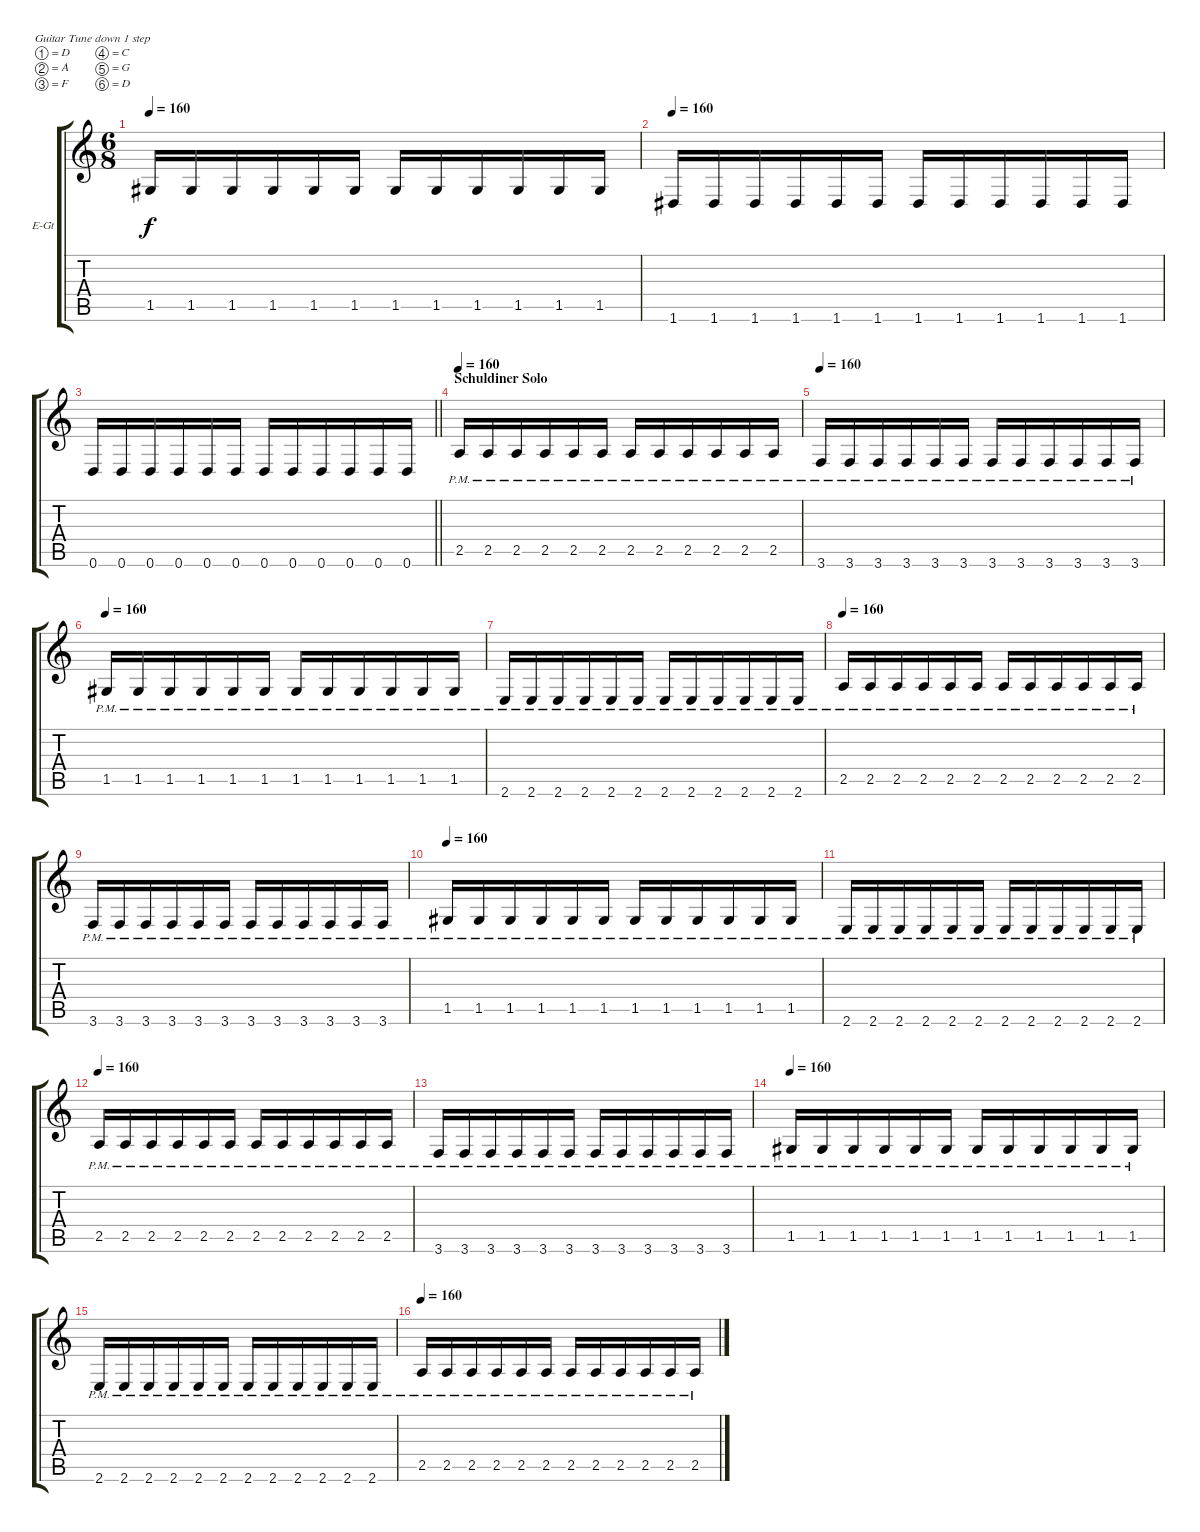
\bracketExtendMode groupsimilarinstruments
\firstSystemTrackNameOrientation horizontal
\otherSystemsTrackNameOrientation horizontal
\track ("Rhythm" "E-Gt") {instrument distortionguitar}
\staff {score tabs}
\tuning (D4 A3 F3 C3 G2 D2)
\ts (6 8)
\tempo 160
\clef g2
\ks c
1.5.16{dy f} 1.5.16 1.5.16 1.5.16 1.5.16 1.5.16 1.5.16 1.5.16 1.5.16 1.5.16 1.5.16 1.5.16 |
\tempo 160
1.6.16 1.6.16 1.6.16 1.6.16 1.6.16 1.6.16 1.6.16 1.6.16 1.6.16 1.6.16 1.6.16 1.6.16 |
\barLineRight lightlight
0.6.16 0.6.16 0.6.16 0.6.16 0.6.16 0.6.16 0.6.16 0.6.16 0.6.16 0.6.16 0.6.16 0.6.16 |
\section ("" "Schuldiner Solo")
\tempo 160
2.5{pm}.16 2.5{pm}.16 2.5{pm}.16 2.5{pm}.16 2.5{pm}.16 2.5{pm}.16 2.5{pm}.16 2.5{pm}.16 2.5{pm}.16 2.5{pm}.16 2.5{pm}.16 2.5{pm}.16 |
\tempo 160
3.6{pm}.16 3.6{pm}.16 3.6{pm}.16 3.6{pm}.16 3.6{pm}.16 3.6{pm}.16 3.6{pm}.16 3.6{pm}.16 3.6{pm}.16 3.6{pm}.16 3.6{pm}.16 3.6{pm}.16 |
\tempo 160
1.5{pm}.16 1.5{pm}.16 1.5{pm}.16 1.5{pm}.16 1.5{pm}.16 1.5{pm}.16 1.5{pm}.16 1.5{pm}.16 1.5{pm}.16 1.5{pm}.16 1.5{pm}.16 1.5{pm}.16 |
2.6{pm}.16 2.6{pm}.16 2.6{pm}.16 2.6{pm}.16 2.6{pm}.16 2.6{pm}.16 2.6{pm}.16 2.6{pm}.16 2.6{pm}.16 2.6{pm}.16 2.6{pm}.16 2.6{pm}.16 |
\tempo 160
2.5{pm}.16 2.5{pm}.16 2.5{pm}.16 2.5{pm}.16 2.5{pm}.16 2.5{pm}.16 2.5{pm}.16 2.5{pm}.16 2.5{pm}.16 2.5{pm}.16 2.5{pm}.16 2.5{pm}.16 |
3.6{pm}.16 3.6{pm}.16 3.6{pm}.16 3.6{pm}.16 3.6{pm}.16 3.6{pm}.16 3.6{pm}.16 3.6{pm}.16 3.6{pm}.16 3.6{pm}.16 3.6{pm}.16 3.6{pm}.16 |
\tempo 160
1.5{pm}.16 1.5{pm}.16 1.5{pm}.16 1.5{pm}.16 1.5{pm}.16 1.5{pm}.16 1.5{pm}.16 1.5{pm}.16 1.5{pm}.16 1.5{pm}.16 1.5{pm}.16 1.5{pm}.16 |
2.6{pm}.16 2.6{pm}.16 2.6{pm}.16 2.6{pm}.16 2.6{pm}.16 2.6{pm}.16 2.6{pm}.16 2.6{pm}.16 2.6{pm}.16 2.6{pm}.16 2.6{pm}.16 2.6{pm}.16 |
\tempo 160
2.5{pm}.16 2.5{pm}.16 2.5{pm}.16 2.5{pm}.16 2.5{pm}.16 2.5{pm}.16 2.5{pm}.16 2.5{pm}.16 2.5{pm}.16 2.5{pm}.16 2.5{pm}.16 2.5{pm}.16 |
3.6{pm}.16 3.6{pm}.16 3.6{pm}.16 3.6{pm}.16 3.6{pm}.16 3.6{pm}.16 3.6{pm}.16 3.6{pm}.16 3.6{pm}.16 3.6{pm}.16 3.6{pm}.16 3.6{pm}.16 |
\tempo 160
1.5{pm}.16 1.5{pm}.16 1.5{pm}.16 1.5{pm}.16 1.5{pm}.16 1.5{pm}.16 1.5{pm}.16 1.5{pm}.16 1.5{pm}.16 1.5{pm}.16 1.5{pm}.16 1.5{pm}.16 |
2.6{pm}.16 2.6{pm}.16 2.6{pm}.16 2.6{pm}.16 2.6{pm}.16 2.6{pm}.16 2.6{pm}.16 2.6{pm}.16 2.6{pm}.16 2.6{pm}.16 2.6{pm}.16 2.6{pm}.16 |
\tempo 160
2.5{pm}.16 2.5{pm}.16 2.5{pm}.16 2.5{pm}.16 2.5{pm}.16 2.5{pm}.16 2.5{pm}.16 2.5{pm}.16 2.5{pm}.16 2.5{pm}.16 2.5{pm}.16 2.5{pm}.16
